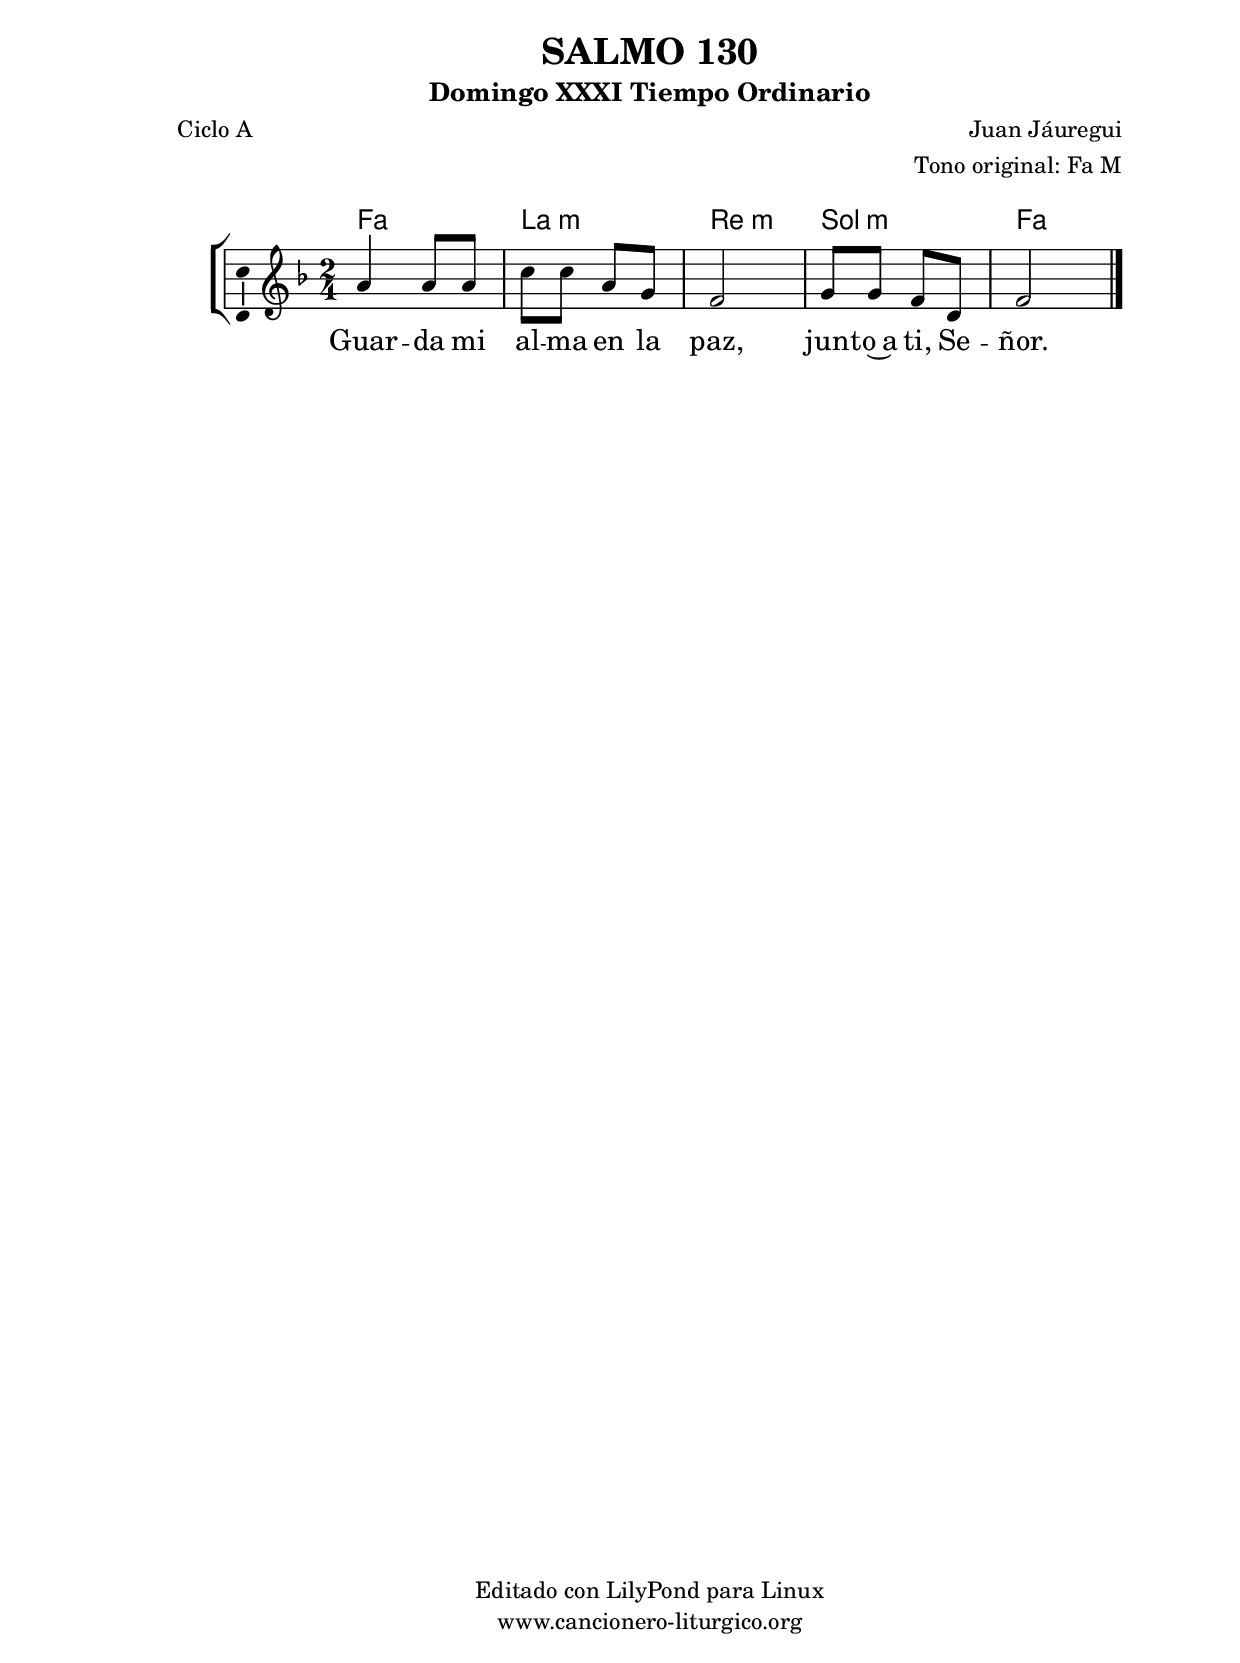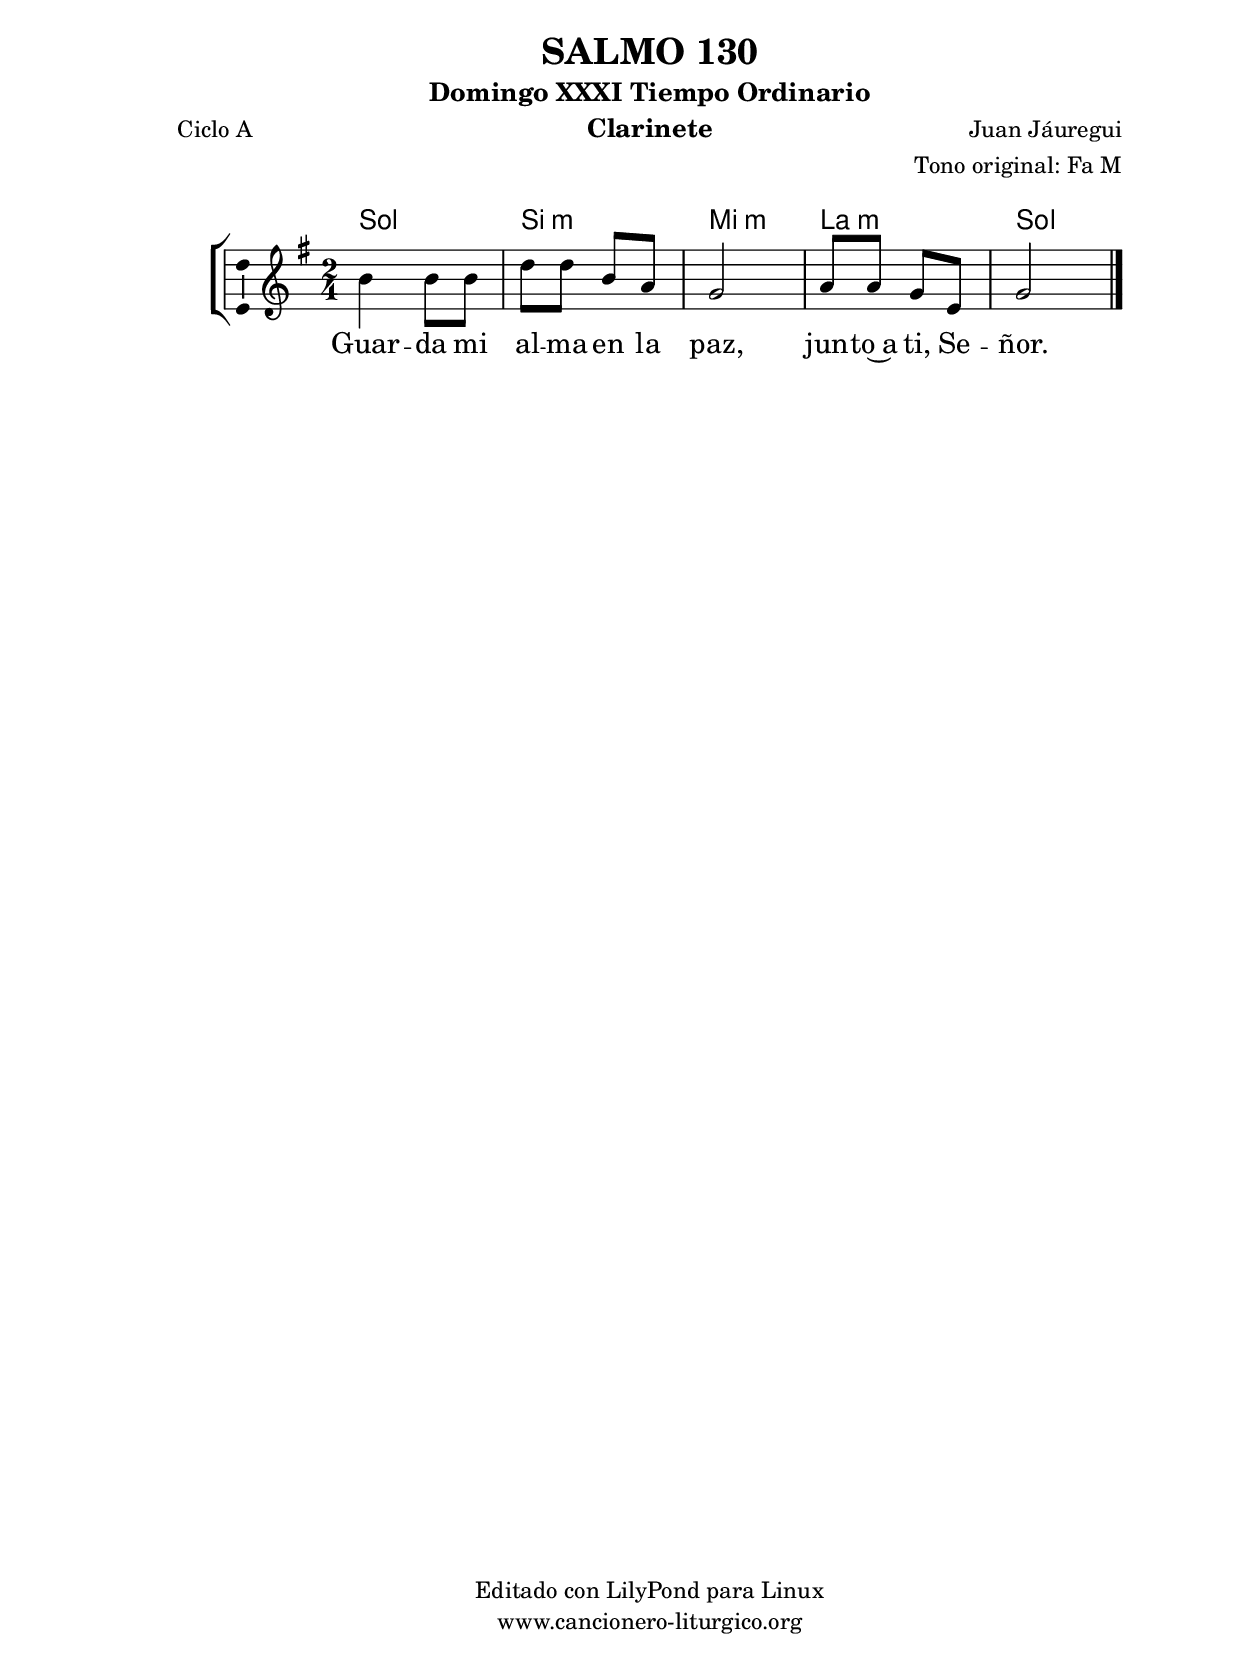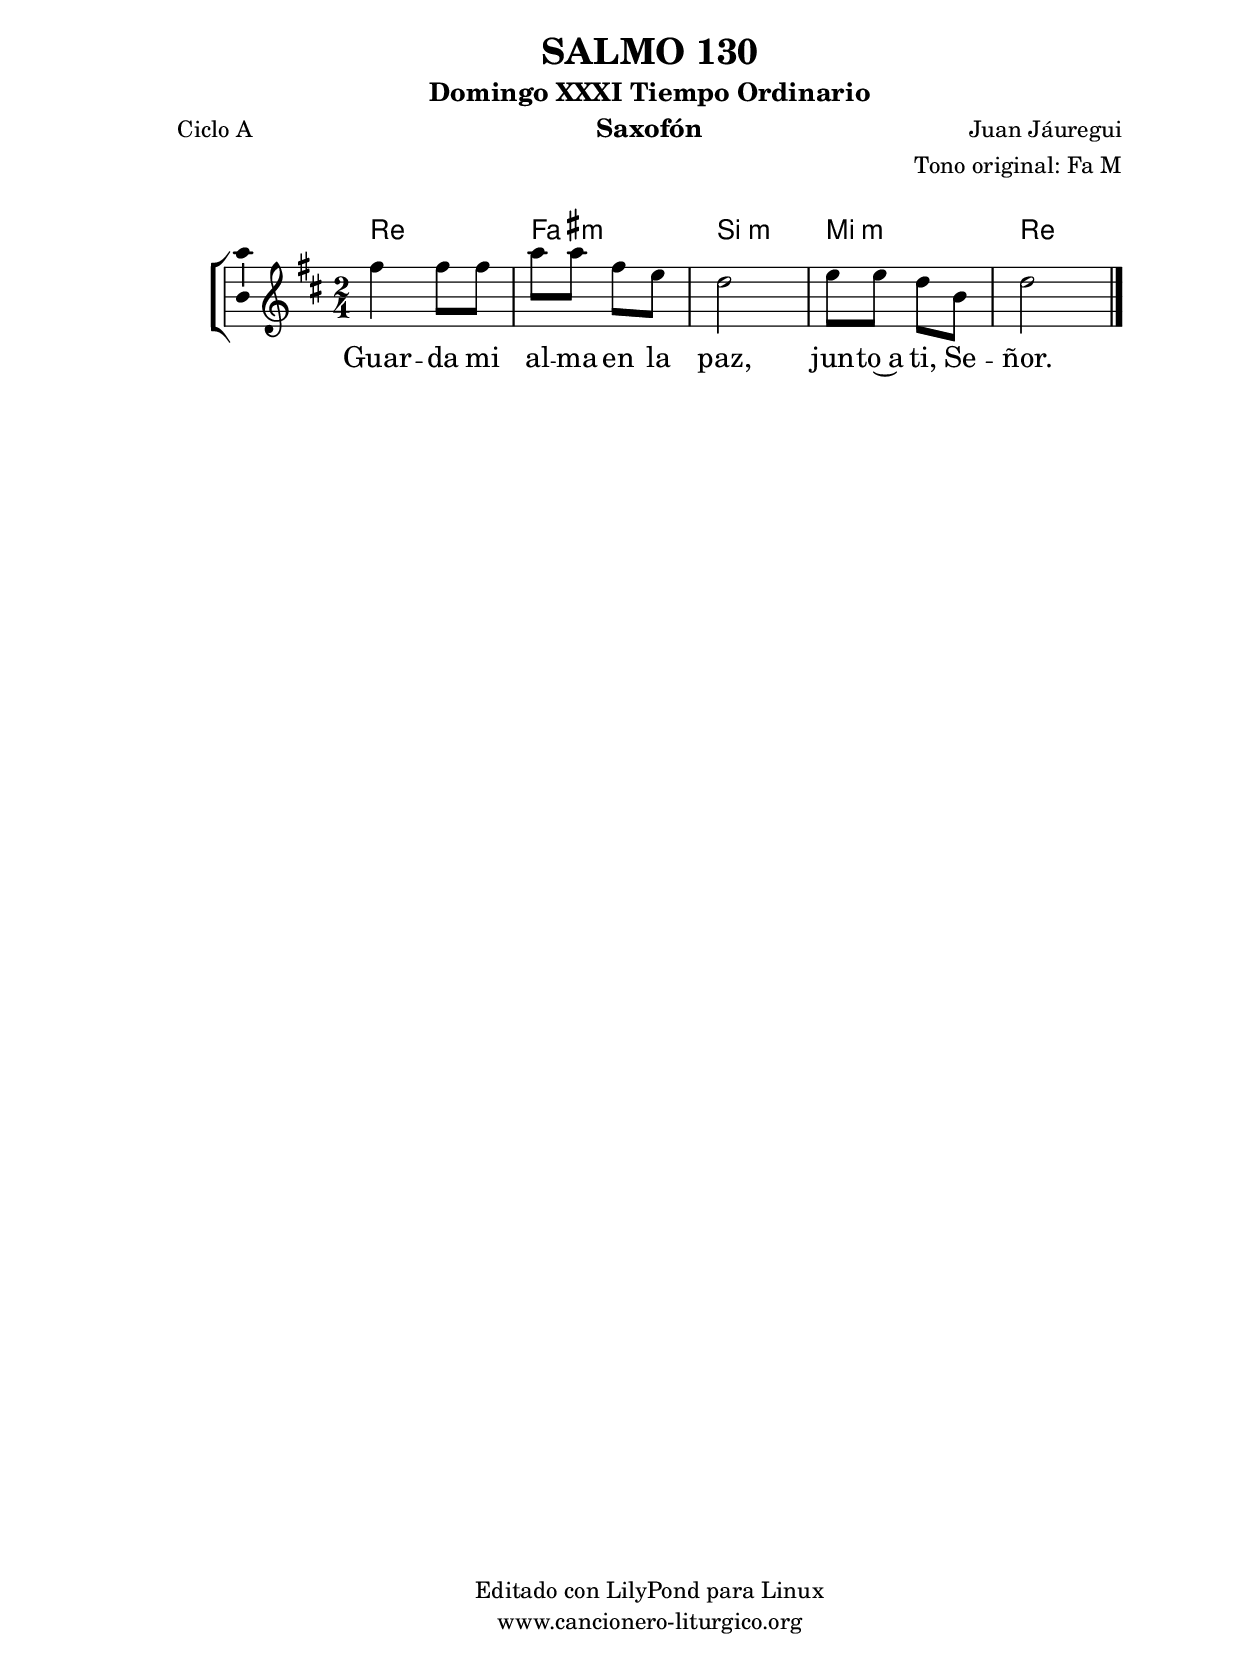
%
%para convertir .midi en .wav:
%timidity filename.midi -Ow -o finename.wav
%
%
%Para convertir de .wav a .mp3:
%lame -h -m j filename.wav
%
%
%para escuchar el midi:
%timidity nombrefichero.midi
%


%versión de lilypond para la que se ha escrito esta partitura:
\version "2.16.0"

	%Tamaño papel
	#(set-default-paper-size "a4")
	%Tamaño partitura
	#(set-global-staff-size 20)
	%No responde al pulsar sobre una nota
	#(ly:set-option 'point-and-click #f)

%parámetros del encabezamiento:
\header {
	title = "SALMO 130"
	subtitle = "Domingo XXXI Tiempo Ordinario"
	composer = "Juan Jáuregui"
	poet = "Ciclo A"
	meter = ""
	arranger = "Tono original: Fa M"
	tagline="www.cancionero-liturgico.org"
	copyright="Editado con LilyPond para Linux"
	tiempo = "Ordinario"
	usos = "Salmo"
	letra = "Guarda mi alma en la paz, junto a ti, Señor."
	}

%parámetros asociados al papel:
\paper  {
	oddHeaderMarkup = \markup {\fill-line { \on-the-fly #not-first-page \fromproperty #'header:title \on-the-fly #not-first-page \fromproperty #'header:composer }}
	evenHeaderMarkup = \markup {\fill-line { \fromproperty #'header:composer \fromproperty #'header:title }}
	#(set-paper-size "a4")
	print-page-number = ##f
	first-page-number = 1
	print-first-page-number = ##f
%	head-separation = 3.0 \cm
	top-margin = 2.0 \cm
	bottom-margin = 0.5\cm
%%%	bottom-margin = -1.0\cm
	left-margin = 3.0 \cm
	line-width = 16.0 \cm 
	indent = 8\mm
	interscoreline = 2.\mm
	between-system-space = 15\mm
%	para que las partituras no llenen la hoja:
	ragged-bottom = ##t
%	idem para la última hoja:
	ragged-last-bottom = ##f
%	para que las partituras llenen el ancho del papel:
	ragged-last = ##f
	after-title-space = 2.5 \cm
%page-count=1
%system-count=8

	%Flexible Vertical Spacing
%	markup-markup-spacing =
%	#'((basic-distance . 15) (minimum-distance . 15) (padding . 3))
	markup-system-spacing =
	#'((basic-distance . 15) (minimum-distance . 15) (padding . 3))
	system-system-spacing =
	#'((basic-distance . 15) (minimum-distance . 15) (padding . 3))
	score-system-spacing =
	#'((basic-distance . 15) (minimum-distance . 15) (padding . 5))
%	top-system-spacing = % header
%	#'((basic-distance . 8) (minimum-distance . 0) (padding . 3))
%	top-markup-spacing =
%	#'((basic-distance . 20) (minimum-distance . 20) (padding . 3))
	last-bottom-spacing = % footer
	#'((basic-distance . 5) (minimum-distance . 5) (padding . 3))
%	score-markup-spacing =
%	#'((basic-distance . 16) (minimum-distance . 13) (padding . 3))

	}


%parámetros que afectan a toda la partitura:
global =  {
	%clave de sol (G):
	\clef G
	%armadura:
%	\transpose ees f
	\key f \major
	\tempo 4=90
	\set Score.tempoHideNote = ##t
	}


acordes = {
	\italianChords
	\chordmode {
%	\transpose ees f
{

f2 a:m d:m g:m f

	}
	}
}

melodia = 
%	\transpose ees f
{
	\relative c''{

\time 2/4

a4 a8 a
c8 c a g
f2
g8 g f d
f2

	\bar "|."
	}
	}


texto = \lyricmode {
Guar -- da mi al -- ma en la paz, jun -- to~a ti, Se -- ñor.
	}


acordesStaff = \context ChordNames = acordesStaff <<
	\set chordChanges = ##t
	\acordes
	>>


vozStaff = \context Voice = vozStaff
\with {\consists "Ambitus_engraver"}
<<
%	\set Staff.instrumentName = ""
%	\set Staff.shortInstrumentName = ""
%	\set Staff.midiInstrument = #"clarinet"
%	\set Staff.midiInstrument = #"cello"
%	\set Staff.midiInstrument = #"flute"
	\set Staff.midiInstrument = #"electric guitar (jazz)"
%	\set Staff.midiInstrument = #"english horn"
%	\set Staff.midiInstrument = #"violin"
%	\set Staff.midiInstrument = #"glockenspiel"
	\set Staff.midiMinimumVolume = #0.7
	\set Staff.midiMaximumVolume = #0.9
	\global
	\melodia
	>>


textoStaff = \context Lyrics = textoStaff <<
	\lyricsto vozStaff \texto
	>>

\book {
	\score {
		\context ChoirStaff {
			\override StaffGroup.SystemStartBracket #'collapse-height = #1
			\override Score.SystemStartBar #'collapse-height = #1
			<<
			\acordesStaff
			\vozStaff
			\textoStaff
			>>
			}
		\layout {
	    		\context {
				\Lyrics
				\override LyricText #'font-size = #2
				}
	   		 \context {
				\Score
				%fontSize = #3
				\override StaffSymbol #'staff-space = #(magstep +3)
				%\override Beam #'thickness = #0.55
				%\override SpacingSpanner #'spacing-increment = #1.0
				%\override Slur #'height-limit = #1.5
				}
			}
		}
	\score {
		\unfoldRepeats
		\context ChoirStaff {
			<<
			\acordesStaff
			\vozStaff
			>>
			}
		\midi {
	  		\context {
	  			\Score
				tempoWholesPerMinute = #(ly:make-moment 70 4)
				}
			}
		}
	}

%Partitura para clarinete
#(define output-suffix "C")
\book {
	\header{
		instrument = "Clarinete"
		}
	\score {
		\context ChoirStaff {
			\override StaffGroup.SystemStartBracket #'collapse-height = #1
			\override Score.SystemStartBar #'collapse-height = #1
\transpose c d
			<<
			\acordesStaff
			\vozStaff
			\textoStaff
			>>
			}
		\layout {
	    		\context {
				\Lyrics
				\override LyricText #'font-size = #2
				}
	   		 \context {
				\Score
				%fontSize = #3
				\override StaffSymbol #'staff-space = #(magstep +3)
				%\override Beam #'thickness = #0.55
				%\override SpacingSpanner #'spacing-increment = #1.0
				%\override Slur #'height-limit = #1.5
				}
			}
		}
	}

%Partitura para saxofón
#(define output-suffix "S")
\book {
	\header{
		instrument = "Saxofón"
		}
	\score {
		\context ChoirStaff {
			\override StaffGroup.SystemStartBracket #'collapse-height = #1
			\override Score.SystemStartBar #'collapse-height = #1
\transpose c a
			<<
			\acordesStaff
			\vozStaff
			\textoStaff
			>>
			}
		\layout {
	    		\context {
				\Lyrics
				\override LyricText #'font-size = #2
				}
	   		 \context {
				\Score
				%fontSize = #3
				\override StaffSymbol #'staff-space = #(magstep +3)
				%\override Beam #'thickness = #0.55
				%\override SpacingSpanner #'spacing-increment = #1.0
				%\override Slur #'height-limit = #1.5
				}
			}
		}
	}

